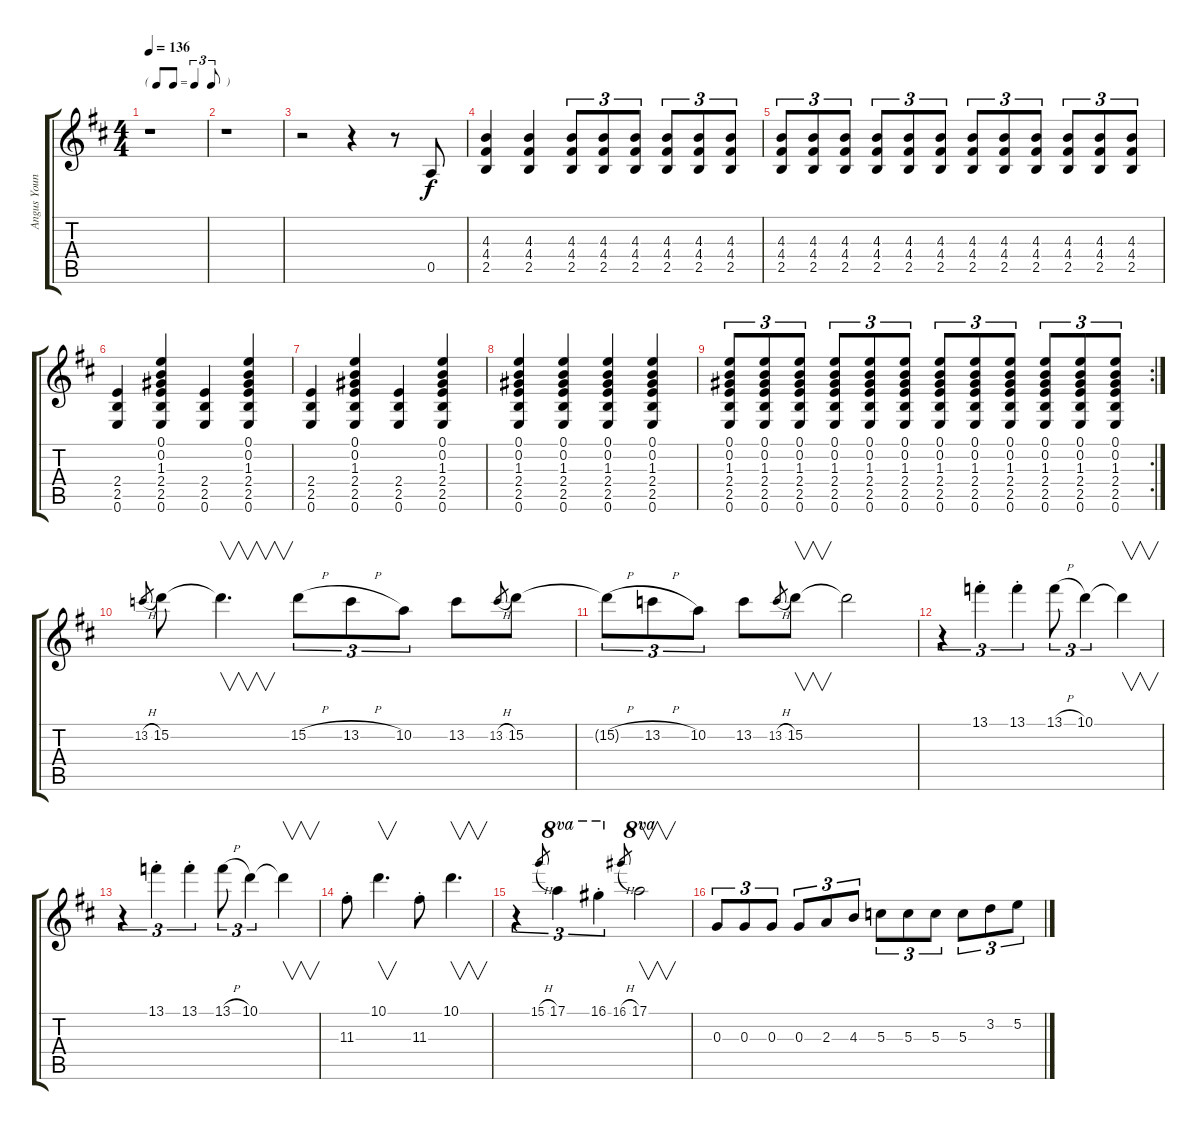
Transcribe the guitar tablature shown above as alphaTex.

\track ("Angus Young" "Angus Youn") {instrument distortionguitar}
\staff {score tabs}
\tuning (E4 B3 G3 D3 A2 E2) {hide}
\ts (4 4)
\tf triplet8th
\tempo 136
\clef g2
\ks d
r.1{dy f} |
r.1 |
r.2 r.4 r.8 0.5.8 |
(4.3 4.4 2.5).4 (4.3 4.4 2.5).4 (4.3 4.4 2.5).8{tu (3 2)} (4.3 4.4 2.5).8{tu (3 2)} (4.3 4.4 2.5).8{tu (3 2)} (4.3 4.4 2.5).8{tu (3 2)} (4.3 4.4 2.5).8{tu (3 2)} (4.3 4.4 2.5).8{tu (3 2)} |
(4.3 4.4 2.5).8{tu (3 2)} (4.3 4.4 2.5).8{tu (3 2)} (4.3 4.4 2.5).8{tu (3 2)} (4.3 4.4 2.5).8{tu (3 2)} (4.3 4.4 2.5).8{tu (3 2)} (4.3 4.4 2.5).8{tu (3 2)} (4.3 4.4 2.5).8{tu (3 2)} (4.3 4.4 2.5).8{tu (3 2)} (4.3 4.4 2.5).8{tu (3 2)} (4.3 4.4 2.5).8{tu (3 2)} (4.3 4.4 2.5).8{tu (3 2)} (4.3 4.4 2.5).8{tu (3 2)} |
(2.4 2.5 0.6).4 (0.1 0.2 1.3 2.4 2.5 0.6).4 (2.4 2.5 0.6).4 (0.1 0.2 1.3 2.4 2.5 0.6).4 |
(2.4 2.5 0.6).4 (0.1 0.2 1.3 2.4 2.5 0.6).4 (2.4 2.5 0.6).4 (0.1 0.2 1.3 2.4 2.5 0.6).4 |
(0.1 0.2 1.3 2.4 2.5 0.6).4 (0.1 0.2 1.3 2.4 2.5 0.6).4 (0.1 0.2 1.3 2.4 2.5 0.6).4 (0.1 0.2 1.3 2.4 2.5 0.6).4 |
\rc 2
(0.1 0.2 1.3 2.4 2.5 0.6).8{tu (3 2)} (0.1 0.2 1.3 2.4 2.5 0.6).8{tu (3 2)} (0.1 0.2 1.3 2.4 2.5 0.6).8{tu (3 2)} (0.1 0.2 1.3 2.4 2.5 0.6).8{tu (3 2)} (0.1 0.2 1.3 2.4 2.5 0.6).8{tu (3 2)} (0.1 0.2 1.3 2.4 2.5 0.6).8{tu (3 2)} (0.1 0.2 1.3 2.4 2.5 0.6).8{tu (3 2)} (0.1 0.2 1.3 2.4 2.5 0.6).8{tu (3 2)} (0.1 0.2 1.3 2.4 2.5 0.6).8{tu (3 2)} (0.1 0.2 1.3 2.4 2.5 0.6).8{tu (3 2)} (0.1 0.2 1.3 2.4 2.5 0.6).8{tu (3 2)} (0.1 0.2 1.3 2.4 2.5 0.6).8{tu (3 2)} |
13.2{h}.8{gr} 15.2.8 15.2{t}.4{v d} 15.2{h}.8{tu (3 2)} 13.2{h}.8{tu (3 2)} 10.2.8{tu (3 2)} 13.2.8 13.2{h}.8{gr} 15.2.8 |
15.2{h t}.8{tu (3 2)} 13.2{h}.8{tu (3 2)} 10.2.8{tu (3 2)} 13.2.8 13.2{h}.8{gr} 15.2.8{v} 15.2{t}.2 |
r.4{tu (3 2)} 13.1{st}.4{tu (3 2)} 13.1{st}.4{tu (3 2)} 13.1{h}.8{tu (3 2)} 10.1.4{tu (3 2)} 10.1{t}.4{v} |
r.4{tu (3 2)} 13.1{st}.4{tu (3 2)} 13.1{st}.4{tu (3 2)} 13.1{h}.8{tu (3 2)} 10.1.4{tu (3 2)} 10.1{t}.4{v} |
11.3{st}.8 10.1.4{v d} 11.3{st}.8 10.1.4{v d} |
r.4{tu (3 2)} 15.1{h}.8{gr} 17.1.4{tu (3 2) ot 8va} 16.1{st}.4{tu (3 2) ot 8va} 16.1{h}.8{gr} 17.1.2{v ot 8va} |
0.3.8{tu (3 2)} 0.3.8{tu (3 2)} 0.3.8{tu (3 2)} 0.3.8{tu (3 2)} 2.3.8{tu (3 2)} 4.3.8{tu (3 2)} 5.3.8{tu (3 2)} 5.3.8{tu (3 2)} 5.3.8{tu (3 2)} 5.3.8{tu (3 2)} 3.2.8{tu (3 2)} 5.2.8{tu (3 2)}
